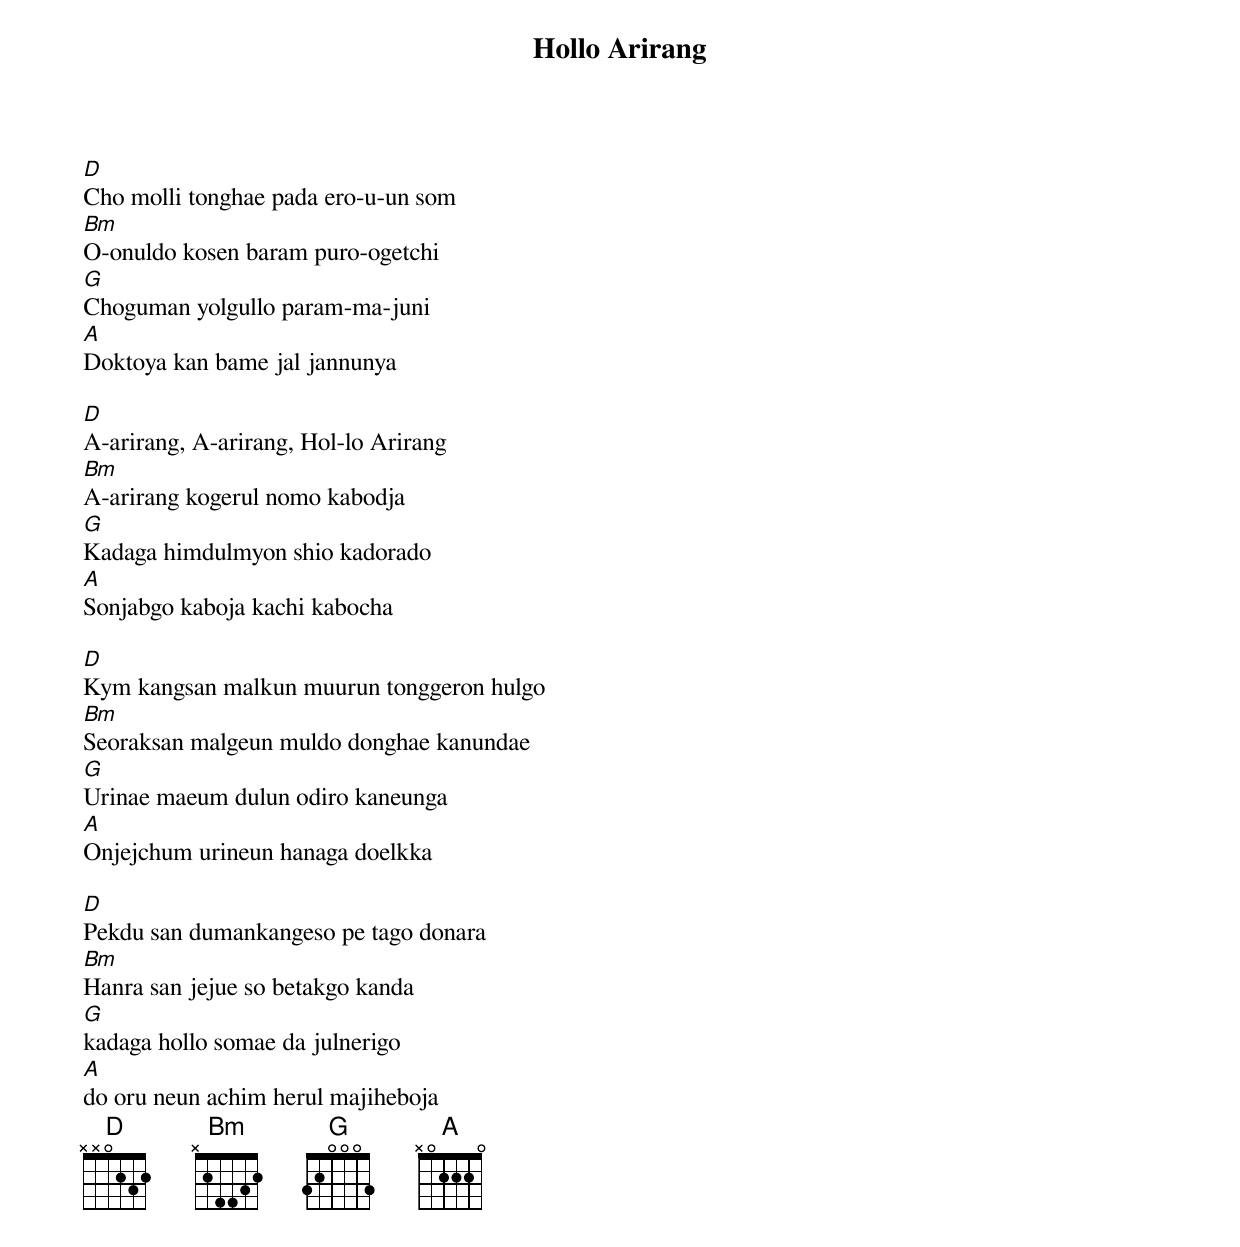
{title: Hollo Arirang}
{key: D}

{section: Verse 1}
[D]Cho molli tonghae pada ero-u-un som
[Bm]O-onuldo kosen baram puro-ogetchi
[G]Choguman yolgullo param-ma-juni
[A]Doktoya kan bame jal jannunya

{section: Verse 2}
[D]A-arirang, A-arirang, Hol-lo Arirang
[Bm]A-arirang kogerul nomo kabodja
[G]Kadaga himdulmyon shio kadorado
[A]Sonjabgo kaboja kachi kabocha

{{section: Verse 3}
[D]Kym kangsan malkun muurun tonggeron hulgo
[Bm]Seoraksan malgeun muldo donghae kanundae
[G]Urinae maeum dulun odiro kaneunga
[A]Onjejchum urineun hanaga doelkka

{{section: Verse 4}
[D]Pekdu san dumankangeso pe tago donara
[Bm]Hanra san jejue so betakgo kanda
[G]kadaga hollo somae da julnerigo
[A]do oru neun achim herul majiheboja
